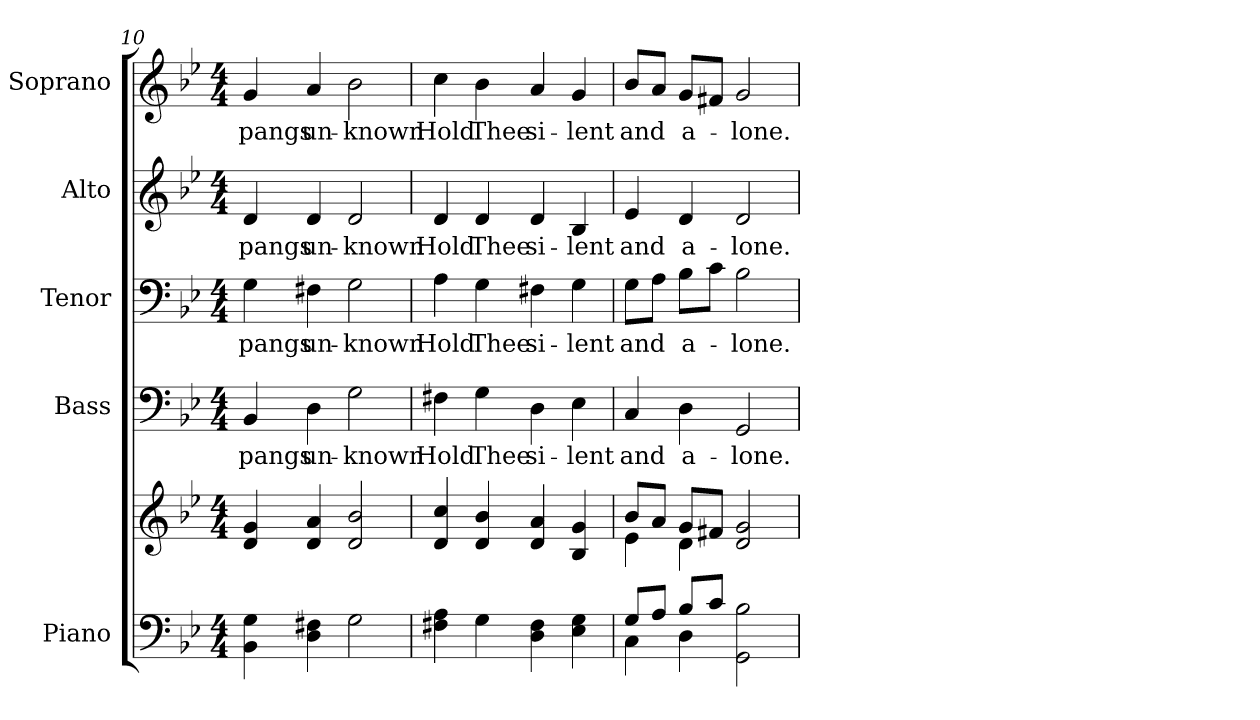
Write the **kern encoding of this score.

**kern	**kern	**kern	**text	**kern	**text	**kern	**text	**kern	**text
*part5	*part5	*part4	*part4	*part3	*part3	*part2	*part2	*part1	*part1
*staff6	*staff5	*staff4	*staff4	*staff3	*staff3	*staff2	*staff2	*staff1	*staff1
*I"Piano	*	*I"Bass	*	*I"Tenor	*	*I"Alto	*	*I"Soprano	*
*I'Pno.	*	*I'B.	*	*I'T.	*	*I'A.	*	*I'S.	*
*clefF4	*clefG2	*clefF4	*	*clefF4	*	*clefG2	*	*clefG2	*
*k[b-e-]	*k[b-e-]	*k[b-e-]	*	*k[b-e-]	*	*k[b-e-]	*	*k[b-e-]	*
*B-:	*B-:	*B-:	*	*B-:	*	*B-:	*	*B-:	*
*M4/4	*M4/4	*M4/4	*	*M4/4	*	*M4/4	*	*M4/4	*
=10	=10	=10	=10	=10	=10	=10	=10	=10	=10
!	!	!	!LO:LY:b:color=#000000	!	!	!	!	!	!
!	!	!	!	!	!LO:LY:b:color=#000000	!	!	!	!
!	!	!	!	!	!	!	!LO:LY:b:color=#000000	!	!
!	!	!	!	!	!	!	!	!	!LO:LY:b:color=#000000
4BB-i\ 4Gi	4di/ 4gi	4BB-i/	pangs	4Gi\	pangs	4di/	pangs	4gi/	pangs
!	!	!	!LO:LY:b:color=#000000	!	!	!	!	!	!
!	!	!	!	!	!LO:LY:b:color=#000000	!	!	!	!
!	!	!	!	!	!	!	!LO:LY:b:color=#000000	!	!
!	!	!	!	!	!	!	!	!	!LO:LY:b:color=#000000
4Di\ 4F#Xi	4di/ 4ai	4Di\	un-	4F#Xi\	un-	4di/	un-	4ai/	un-
!	!	!	!LO:LY:b:color=#000000	!	!	!	!	!	!
!	!	!	!	!	!LO:LY:b:color=#000000	!	!	!	!
!	!	!	!	!	!	!	!LO:LY:b:color=#000000	!	!
!	!	!	!	!	!	!	!	!	!LO:LY:b:color=#000000
2Gi\	2di/ 2b-i	2Gi\	-known	2Gi\	-known	2di/	-known	2b-i\	-known
!!LO:PB:g=z
=11	=11	=11	=11	=11	=11	=11	=11	=11	=11
!	!	!	!LO:LY:b:color=#000000	!	!	!	!	!	!
!	!	!	!	!	!LO:LY:b:color=#000000	!	!	!	!
!	!	!	!	!	!	!	!LO:LY:b:color=#000000	!	!
!	!	!	!	!	!	!	!	!	!LO:LY:b:color=#000000
4F#Xi\ 4Ai	4di/ 4cci	4F#Xi\	Hold	4Ai\	Hold	4di/	Hold	4cci\	Hold
!	!	!	!LO:LY:b:color=#000000	!	!	!	!	!	!
!	!	!	!	!	!LO:LY:b:color=#000000	!	!	!	!
!	!	!	!	!	!	!	!LO:LY:b:color=#000000	!	!
!	!	!	!	!	!	!	!	!	!LO:LY:b:color=#000000
4Gi\	4di/ 4b-i	4Gi\	Thee	4Gi\	Thee	4di/	Thee	4b-i\	Thee
!	!	!	!LO:LY:b:color=#000000	!	!	!	!	!	!
!	!	!	!	!	!LO:LY:b:color=#000000	!	!	!	!
!	!	!	!	!	!	!	!LO:LY:b:color=#000000	!	!
!	!	!	!	!	!	!	!	!	!LO:LY:b:color=#000000
4Di\ 4F#i	4di/ 4ai	4Di\	si-	4F#Xi\	si-	4di/	si-	4ai/	si-
!	!	!	!LO:LY:b:color=#000000	!	!	!	!	!	!
!	!	!	!	!	!LO:LY:b:color=#000000	!	!	!	!
!	!	!	!	!	!	!	!LO:LY:b:color=#000000	!	!
!	!	!	!	!	!	!	!	!	!LO:LY:b:color=#000000
4E-i\ 4Gi	4B-i/ 4gi	4E-i\	-lent	4Gi\	-lent	4B-i/	-lent	4gi/	-lent
=12	=12	=12	=12	=12	=12	=12	=12	=12	=12
*^	*^	*	*	*	*	*	*	*	*
!	!	!	!	!	!LO:LY:b:color=#000000	!	!	!	!	!	!
!	!	!	!	!	!	!	!LO:LY:b:color=#000000	!	!	!	!
!	!	!	!	!	!	!	!	!	!LO:LY:b:color=#000000	!	!
!	!	!	!	!	!	!	!	!	!	!	!LO:LY:b:color=#000000
8Gi/L	4Ci\	8b-i/L	4e-i\	4Ci/	and	8Gi\L	and	4e-i/	and	8b-i/L	and
8Ai/J	.	8ai/J	.	.	.	8Ai\J	.	.	.	8ai/J	.
!	!	!	!	!	!LO:LY:b:color=#000000	!	!	!	!	!	!
!	!	!	!	!	!	!	!LO:LY:b:color=#000000	!	!	!	!
!	!	!	!	!	!	!	!	!	!LO:LY:b:color=#000000	!	!
!	!	!	!	!	!	!	!	!	!	!	!LO:LY:b:color=#000000
8B-i/L	4Di\	8gi/L	4di\	4Di\	a-	8B-i\L	a-	4di/	a-	8gi/L	a-
8ci/J	.	8f#Xi/J	.	.	.	8ci\J	.	.	.	8f#Xi/J	.
!	!	!	!	!	!LO:LY:b:color=#000000	!	!	!	!	!	!
!	!	!	!	!	!	!	!LO:LY:b:color=#000000	!	!	!	!
!	!	!	!	!	!	!	!	!	!LO:LY:b:color=#000000	!	!
!	!	!	!	!	!	!	!	!	!	!	!LO:LY:b:color=#000000
2GGi\ 2B-i	2ryy	2di/ 2gi	2ryy	2GGi/	-lone.	2B-i\	-lone.	2di/	-lone.	2gi/	-lone.
*v	*v	*	*	*	*	*	*	*	*	*	*
*	*v	*v	*	*	*	*	*	*	*	*
=	=	=	=	=	=	=	=	=	=
*-	*-	*-	*-	*-	*-	*-	*-	*-	*-
